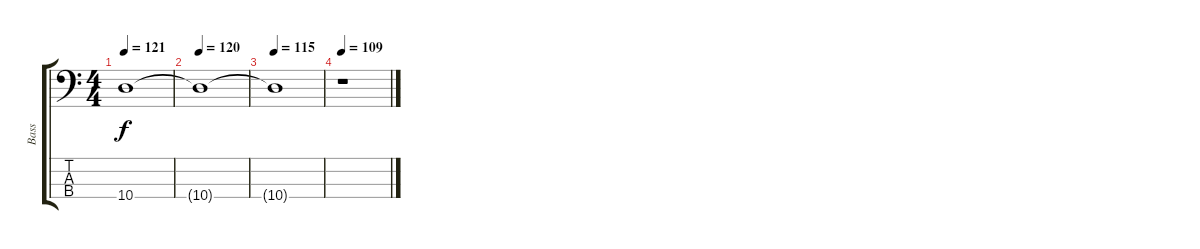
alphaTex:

\track ("Bass" "Bass") {instrument acousticbass}
\staff {score tabs}
\tuning (G2 D2 A1 E1) {hide}
\ts (4 4)
\tempo 121
\clef f4
\ks c
10.4{t}.1{dy f} |
\tempo 120
10.4{t}.1 |
\tempo 115
10.4{t}.1 |
\tempo 109
r.1
